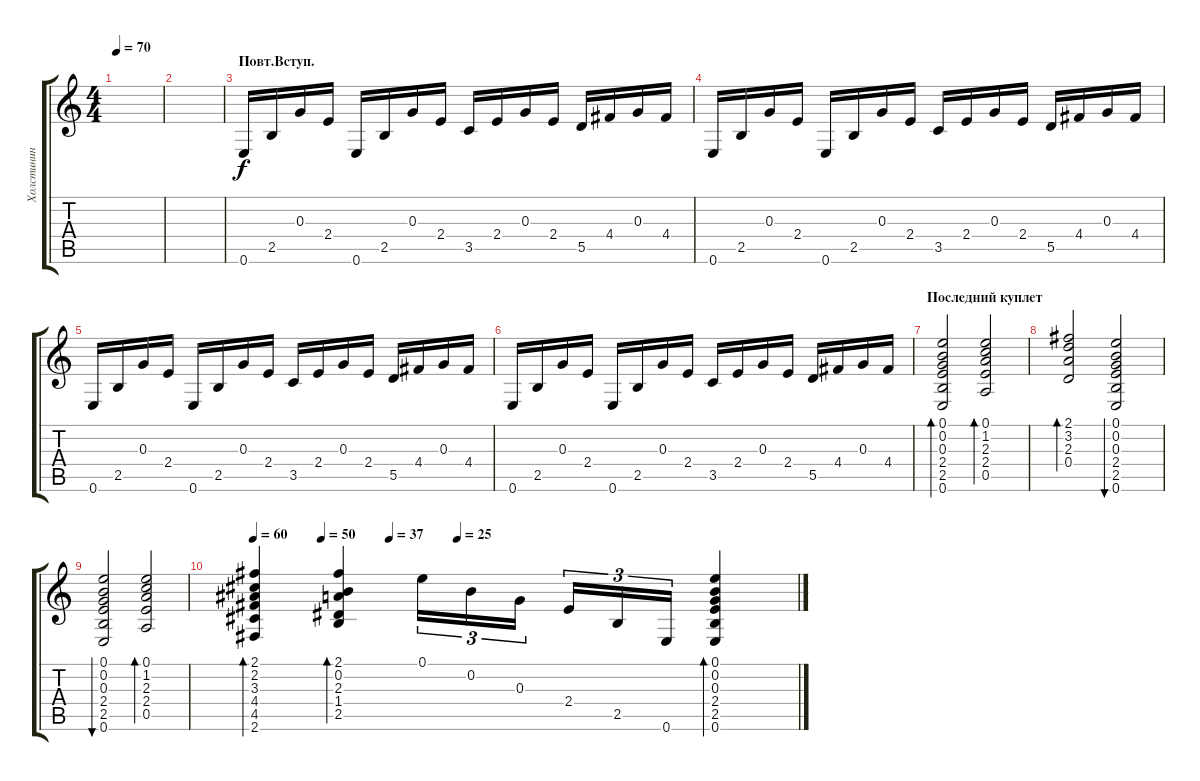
\track ("Холстинин" "Холстинин") {instrument acousticguitarsteel}
\staff {score tabs}
\tuning (E4 B3 G3 D3 A2 E2) {hide}
\ts (4 4)
\tempo 70
\clef g2
\ks c
|
|
\section ("" "Повт.Вступ.")
0.6.16{volume 10 instrument acousticguitarsteel} 2.5.16 0.3.16 2.4.16 0.6.16 2.5.16 0.3.16 2.4.16 3.5.16 2.4.16 0.3.16 2.4.16 5.5.16 4.4.16 0.3.16 4.4.16 |
0.6.16 2.5.16 0.3.16 2.4.16 0.6.16 2.5.16 0.3.16 2.4.16 3.5.16 2.4.16 0.3.16 2.4.16 5.5.16 4.4.16 0.3.16 4.4.16 |
0.6.16 2.5.16 0.3.16 2.4.16 0.6.16 2.5.16 0.3.16 2.4.16 3.5.16 2.4.16 0.3.16 2.4.16 5.5.16 4.4.16 0.3.16 4.4.16 |
0.6.16 2.5.16 0.3.16 2.4.16 0.6.16 2.5.16 0.3.16 2.4.16 3.5.16 2.4.16 0.3.16 2.4.16 5.5.16 4.4.16 0.3.16 4.4.16 |
\section ("" "Последний куплет")
(0.1 0.2 0.3 2.4 2.5 0.6).2{bd 60} (0.1 1.2 2.3 2.4 0.5).2{bd 120} |
(2.1 3.2 2.3 0.4).2{bd 240} (0.1 0.2 0.3 2.4 2.5 0.6).2{bu 240} |
(0.1 0.2 0.3 2.4 2.5 0.6).2{bu 240} (0.1 1.2 2.3 2.4 0.5).2{bd 120} |
\tempo 60
\tempo (50 0.125)
\tempo (37 0.25)
\tempo (25 0.375)
(2.1 2.2 3.3 4.4 4.5 2.6).4{bd 240} (2.1 0.2 2.3 1.4 2.5).4{bd 240} 0.1.16{tu (3 2)} 0.2.16{tu (3 2)} 0.3.16{tu (3 2)} 2.4.16{tu (3 2)} 2.5.16{tu (3 2)} 0.6.16{tu (3 2)} (0.1 0.2 0.3 2.4 2.5 0.6).4{bd 120}
